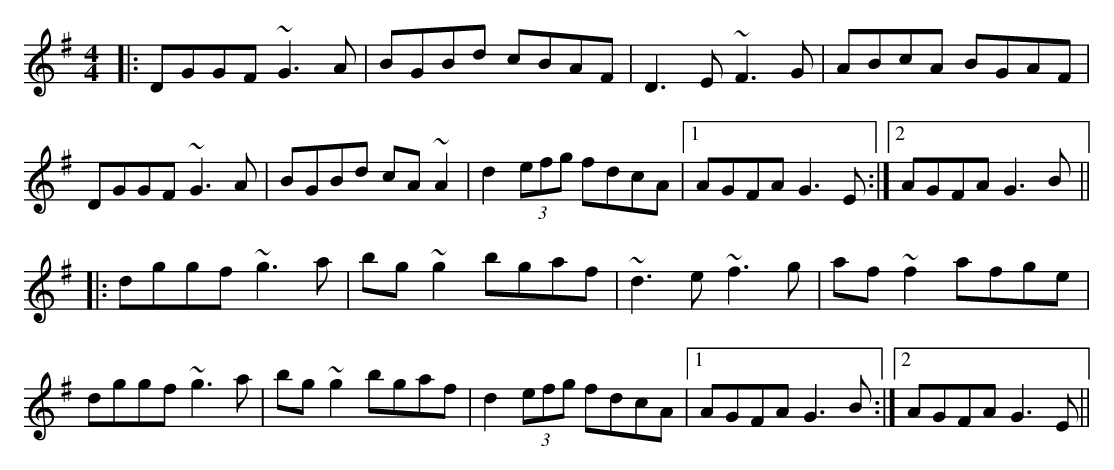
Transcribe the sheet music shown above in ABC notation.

X:1
M:4/4
K:G
|:DGGF ~G3A|BGBd cBAF|D3E ~F3G|ABcA BGAF|
DGGF ~G3A|BGBd cA~A2|d2 (3efg fdcA|1 AGFA G3E:|2 AGFA G3B||
|:dggf ~g3a|bg~g2 bgaf|~d3e ~f3g|af~f2 afge|
dggf ~g3a|bg~g2 bgaf|d2 (3efg fdcA|1 AGFA G3B:|2 AGFA G3E||
